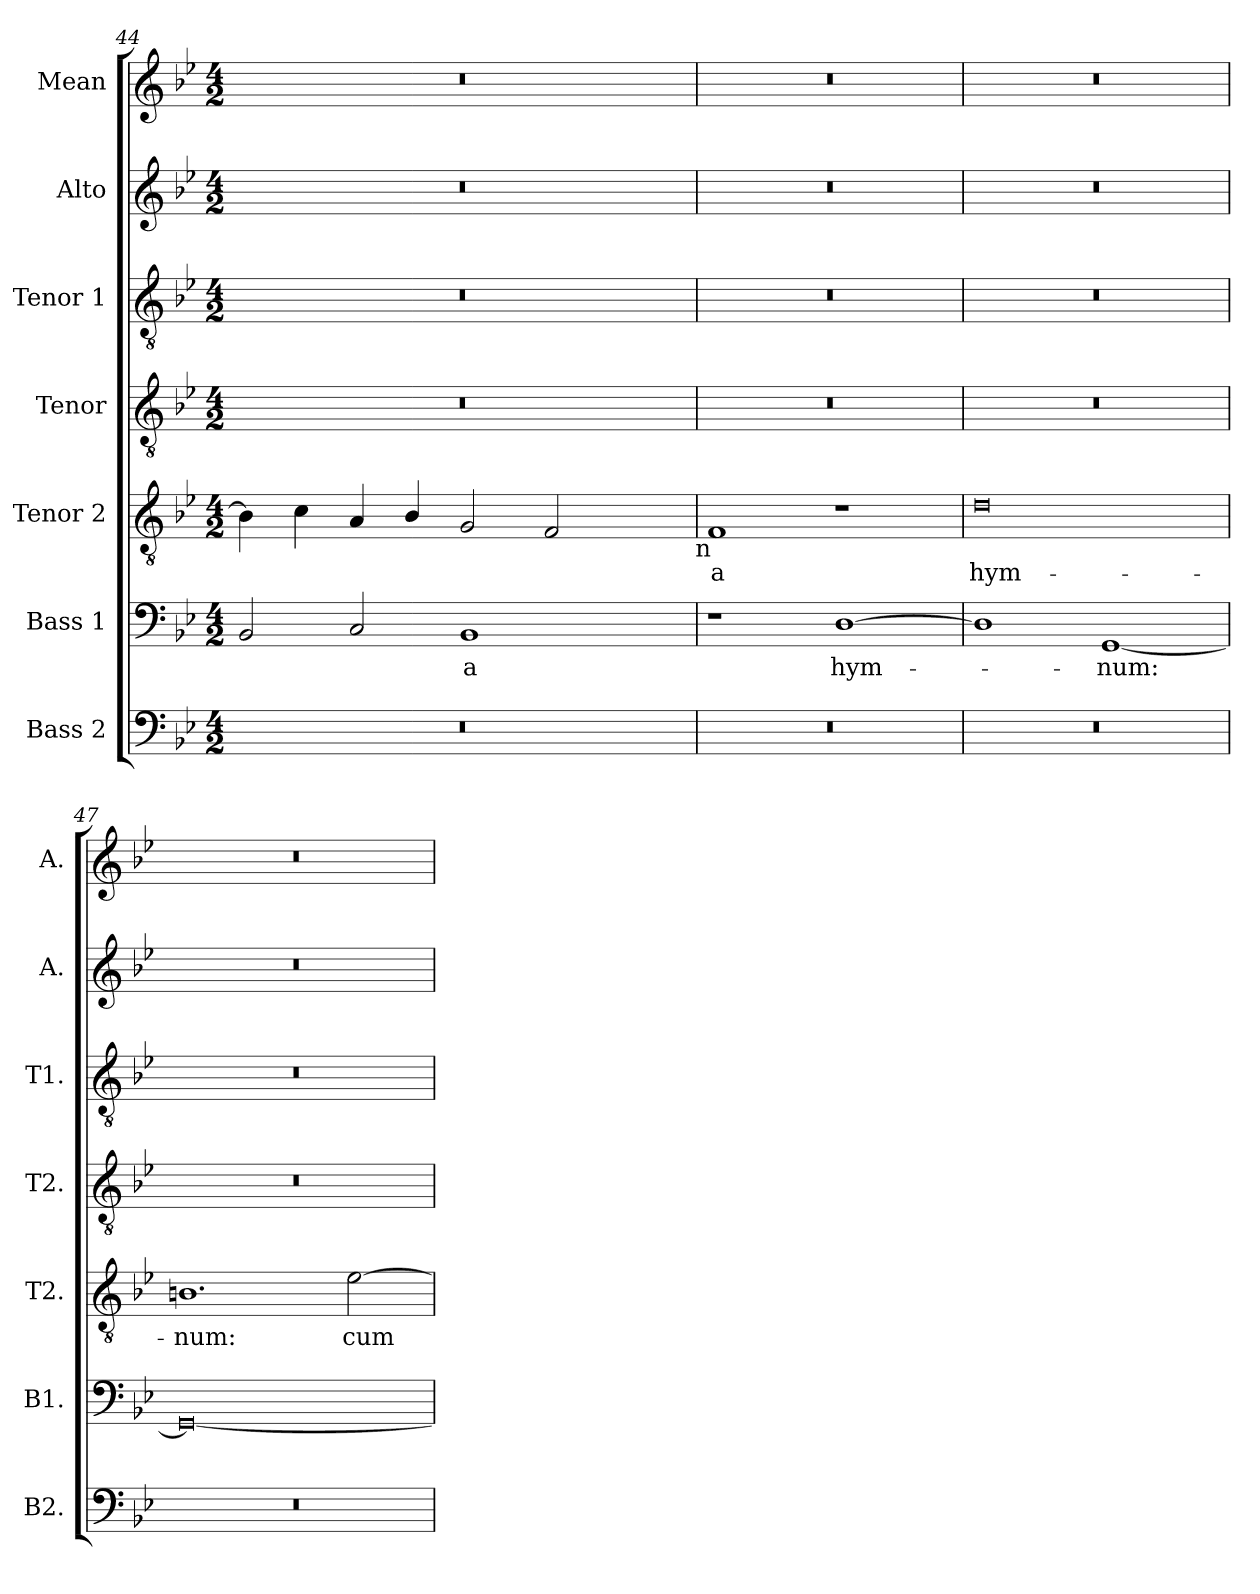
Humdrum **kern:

**kern	**kern	**text	**kern	**text	**kern	**kern	**kern	**kern
*part7	*part6	*part6	*part5	*part5	*part4	*part3	*part2	*part1
*staff7	*staff6	*staff6	*staff5	*staff5	*staff4	*staff3	*staff2	*staff1
*I"Bass 2	*I"Bass 1	*	*I"Tenor 2	*	*I"Tenor	*I"Tenor 1	*I"Alto	*I"Mean
*I'B2.	*I'B1.	*	*I'T2.	*	*I'T2.	*I'T1.	*I'A.	*I'A.
*clefF4	*clefF4	*	*clefGv2	*	*clefGv2	*clefGv2	*clefG2	*clefG2
*	*	*	*ITrd7c12	*	*ITrd7c12	*ITrd7c12	*	*
*k[b-e-]	*k[b-e-]	*	*k[b-e-]	*	*k[b-e-]	*k[b-e-]	*k[b-e-]	*k[b-e-]
*B-:	*B-:	*	*B-:	*	*B-:	*B-:	*B-:	*B-:
*M4/2	*M4/2	*	*M4/2	*	*M4/2	*M4/2	*M4/2	*M4/2
=44	=44	=44	=44	=44	=44	=44	=44	=44
!LO:N:vis=1	!	!	!	!	!LO:N:vis=1	!LO:N:vis=1	!LO:N:vis=1	!LO:N:vis=1
*	*	*	*^	*	*	*	*	*
0r	2BB-i/	.	4BB-i\]	1ryy	.	0r	0r	0r	0r
.	.	.	4Ci\	.	.	.	.	.	.
.	2Ci/	.	4AAi/	.	.	.	.	.	.
.	.	.	4BB-i/	.	.	.	.	.	.
!	!	!LO:LY:b:color=#000000	!	!	!	!	!	!	!
.	1BB-i	-a	2GGi/	2ryy	.	.	.	.	.
.	.	.	2FFi/	4ryy	.	.	.	.	.
.	.	.	.	8ryy	.	.	.	.	.
.	.	.	.	16ryy	.	.	.	.	.
.	.	.	.	32ryy	.	.	.	.	.
.	.	.	.	64ryy	.	.	.	.	.
.	.	.	.	128...ryy	.	.	.	.	.
!	!	!	!	!LO:TX:b:t=n	!	!	!	!	!
.	.	.	.	1024ryy	.	.	.	.	.
!!LO:PB:g=z
=45	=45	=45	=45	=45	=45	=45	=45	=45	=45
!LO:N:vis=1	!	!	!	!	!	!	!	!	!
*	*	*	*v	*v	*	*	*	*	*
*	*	*	*^	*	*	*	*	*
!	!	!	!	!	!LO:LY:b:color=#000000	!LO:N:vis=1	!LO:N:vis=1	!LO:N:vis=1	!LO:N:vis=1
*	*	*	*v	*v	*	*	*	*	*
0r	1r	.	1FFi	-a	0r	0r	0r	0r
!	!	!LO:LY:b:color=#000000	!	!	!	!	!	!
.	[1Di	hym-	1r	.	.	.	.	.
=46	=46	=46	=46	=46	=46	=46	=46	=46
!LO:N:vis=1	!	!	!	!	!	!	!	!
!	!	!	!	!LO:LY:b:color=#000000	!LO:N:vis=1	!LO:N:vis=1	!LO:N:vis=1	!LO:N:vis=1
0r	1Di]	.	0Di	hym-	0r	0r	0r	0r
!	!	!LO:LY:b:color=#000000	!	!	!	!	!	!
.	[1GGi	-num:	.	.	.	.	.	.
=47	=47	=47	=47	=47	=47	=47	=47	=47
!LO:N:vis=1	!	!	!	!	!	!	!	!
!	!	!	!	!LO:LY:b:color=#000000	!LO:N:vis=1	!LO:N:vis=1	!LO:N:vis=1	!LO:N:vis=1
0r	0GGi_	.	1.BBni	-num:	0r	0r	0r	0r
!	!	!	!	!LO:LY:b:color=#000000	!	!	!	!
.	.	.	[2E-i\	cum	.	.	.	.
=	=	=	=	=	=	=	=	=
*-	*-	*-	*-	*-	*-	*-	*-	*-
